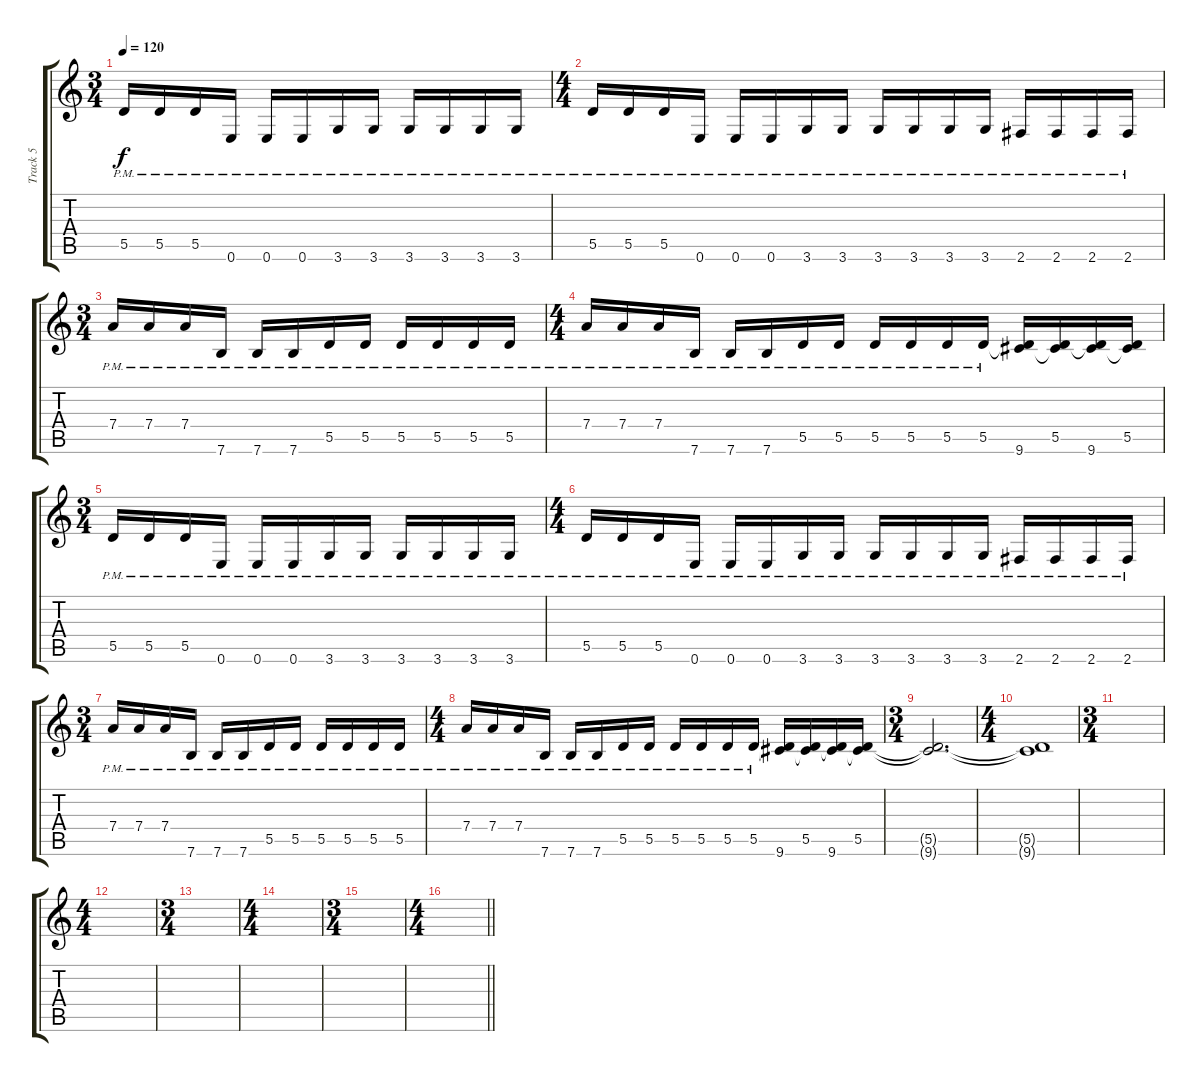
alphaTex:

\track ("Track 5" "Track 5") {instrument distortionguitar}
\staff {score tabs}
\tuning (E4 B3 G3 D3 A2 E2) {hide}
\ts (3 4)
\tempo 120
\clef g2
\ks c
5.5{pm}.16{dy f volume 13 balance 13} 5.5{pm}.16 5.5{pm}.16 0.6{pm}.16 0.6{pm}.16 0.6{pm}.16 3.6{pm}.16 3.6{pm}.16 3.6{pm}.16 3.6{pm}.16 3.6{pm}.16 3.6{pm}.16 |
\ts (4 4)
5.5{pm}.16 5.5{pm}.16 5.5{pm}.16 0.6{pm}.16 0.6{pm}.16 0.6{pm}.16 3.6{pm}.16 3.6{pm}.16 3.6{pm}.16 3.6{pm}.16 3.6{pm}.16 3.6{pm}.16 2.6{pm}.16 2.6{pm}.16 2.6{pm}.16 2.6{pm}.16 |
\ts (3 4)
7.4{pm}.16 7.4{pm}.16 7.4{pm}.16 7.6{pm}.16 7.6{pm}.16 7.6{pm}.16 5.5{pm}.16 5.5{pm}.16 5.5{pm}.16 5.5{pm}.16 5.5{pm}.16 5.5{pm}.16 |
\ts (4 4)
7.4{pm}.16 7.4{pm}.16 7.4{pm}.16 7.6{pm}.16 7.6{pm}.16 7.6{pm}.16 5.5{pm}.16 5.5{pm}.16 5.5{pm}.16 5.5{pm}.16 5.5{pm}.16 5.5{pm}.16 (5.5{t} 9.6).16 (5.5 9.6{t}).16 (5.5{t} 9.6).16 (5.5 9.6{t}).16 |
\ts (3 4)
5.5{pm}.16 5.5{pm}.16 5.5{pm}.16 0.6{pm}.16 0.6{pm}.16 0.6{pm}.16 3.6{pm}.16 3.6{pm}.16 3.6{pm}.16 3.6{pm}.16 3.6{pm}.16 3.6{pm}.16 |
\ts (4 4)
5.5{pm}.16 5.5{pm}.16 5.5{pm}.16 0.6{pm}.16 0.6{pm}.16 0.6{pm}.16 3.6{pm}.16 3.6{pm}.16 3.6{pm}.16 3.6{pm}.16 3.6{pm}.16 3.6{pm}.16 2.6{pm}.16 2.6{pm}.16 2.6{pm}.16 2.6{pm}.16 |
\ts (3 4)
7.4{pm}.16 7.4{pm}.16 7.4{pm}.16 7.6{pm}.16 7.6{pm}.16 7.6{pm}.16 5.5{pm}.16 5.5{pm}.16 5.5{pm}.16 5.5{pm}.16 5.5{pm}.16 5.5{pm}.16 |
\ts (4 4)
7.4{pm}.16 7.4{pm}.16 7.4{pm}.16 7.6{pm}.16 7.6{pm}.16 7.6{pm}.16 5.5{pm}.16 5.5{pm}.16 5.5{pm}.16 5.5{pm}.16 5.5{pm}.16 5.5{pm}.16 (5.5{t} 9.6).16 (5.5 9.6{t}).16 (5.5{t} 9.6).16 (5.5 9.6{t}).16 |
\ts (3 4)
(5.5{t} 9.6{t}).2{d volume 0} |
\ts (4 4)
(5.5{t} 9.6{t}).1 |
\ts (3 4)
|
\ts (4 4)
|
\ts (3 4)
|
\ts (4 4)
|
\ts (3 4)
|
\ts (4 4)
\barLineRight lightlight
